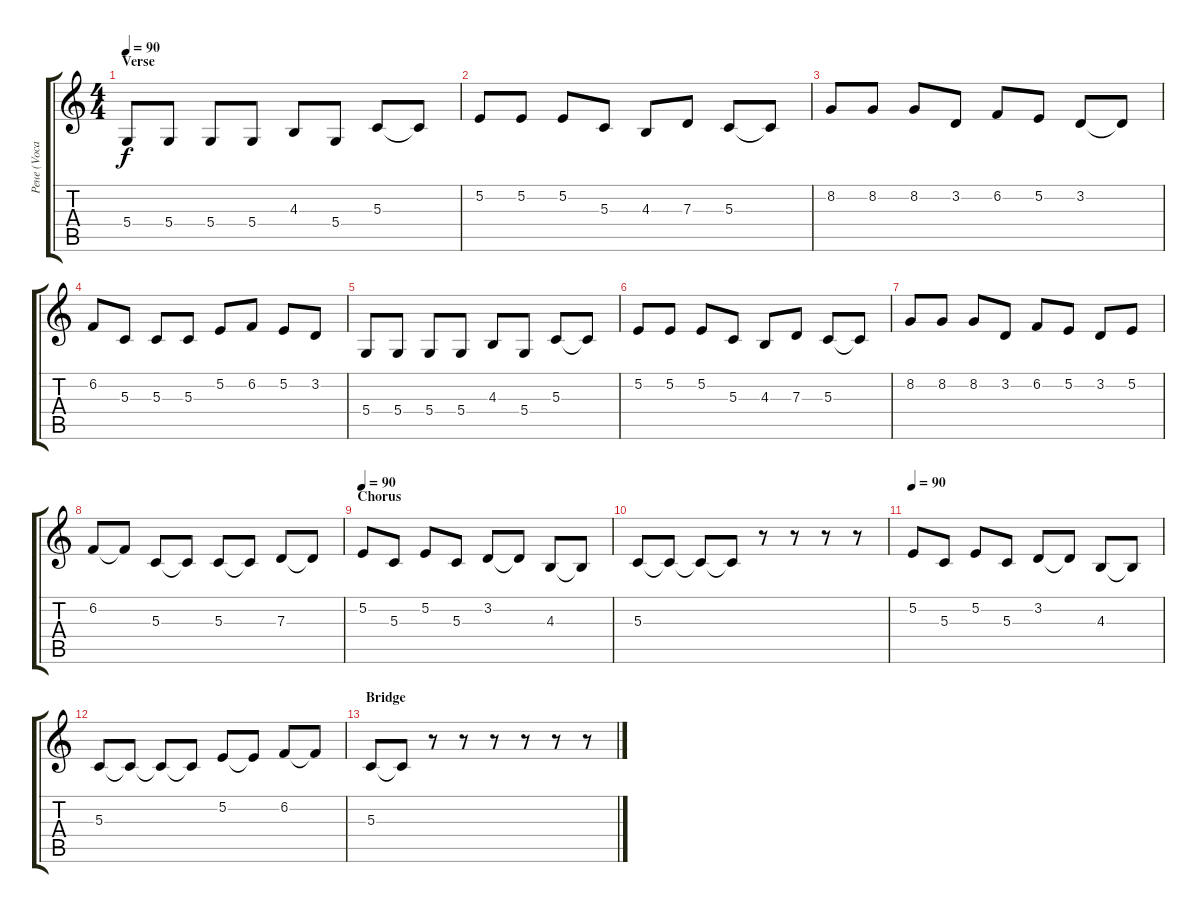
\track ("Рене (Vocal 1)" "Рене (Voca") {instrument lead6voice}
\staff {score tabs}
\tuning (E4 B3 G3 D3 A2 E2) {hide}
\ts (4 4)
\section ("" "Verse")
\tempo 90
\clef g2
\ks c
5.4.8{dy f} 5.4.8 5.4.8 5.4.8 4.3.8 5.4.8 5.3.8 5.3{t}.8 |
5.2.8 5.2.8 5.2.8 5.3.8 4.3.8 7.3.8 5.3.8 5.3{t}.8 |
8.2.8 8.2.8 8.2.8 3.2.8 6.2.8 5.2.8 3.2.8 3.2{t}.8 |
6.2.8 5.3.8 5.3.8 5.3.8 5.2.8 6.2.8 5.2.8 3.2.8 |
5.4.8 5.4.8 5.4.8 5.4.8 4.3.8 5.4.8 5.3.8 5.3{t}.8 |
5.2.8 5.2.8 5.2.8 5.3.8 4.3.8 7.3.8 5.3.8 5.3{t}.8 |
8.2.8 8.2.8 8.2.8 3.2.8 6.2.8 5.2.8 3.2.8 5.2.8 |
6.2.8 6.2{t}.8 5.3.8 5.3{t}.8 5.3.8 5.3{t}.8 7.3.8 7.3{t}.8 |
\section ("" "Chorus")
\tempo 90
5.2.8 5.3.8 5.2.8 5.3.8 3.2.8 3.2{t}.8 4.3.8 4.3{t}.8 |
5.3.8 5.3{t}.8 5.3{t}.8 5.3{t}.8 r.8 r.8 r.8 r.8 |
\tempo 90
5.2.8 5.3.8 5.2.8 5.3.8 3.2.8 3.2{t}.8 4.3.8 4.3{t}.8 |
5.3.8 5.3{t}.8 5.3{t}.8 5.3{t}.8 5.2.8 5.2{t}.8 6.2.8 6.2{t}.8 |
\section ("" "Bridge")
5.3.8 5.3{t}.8 r.8 r.8 r.8 r.8 r.8 r.8
